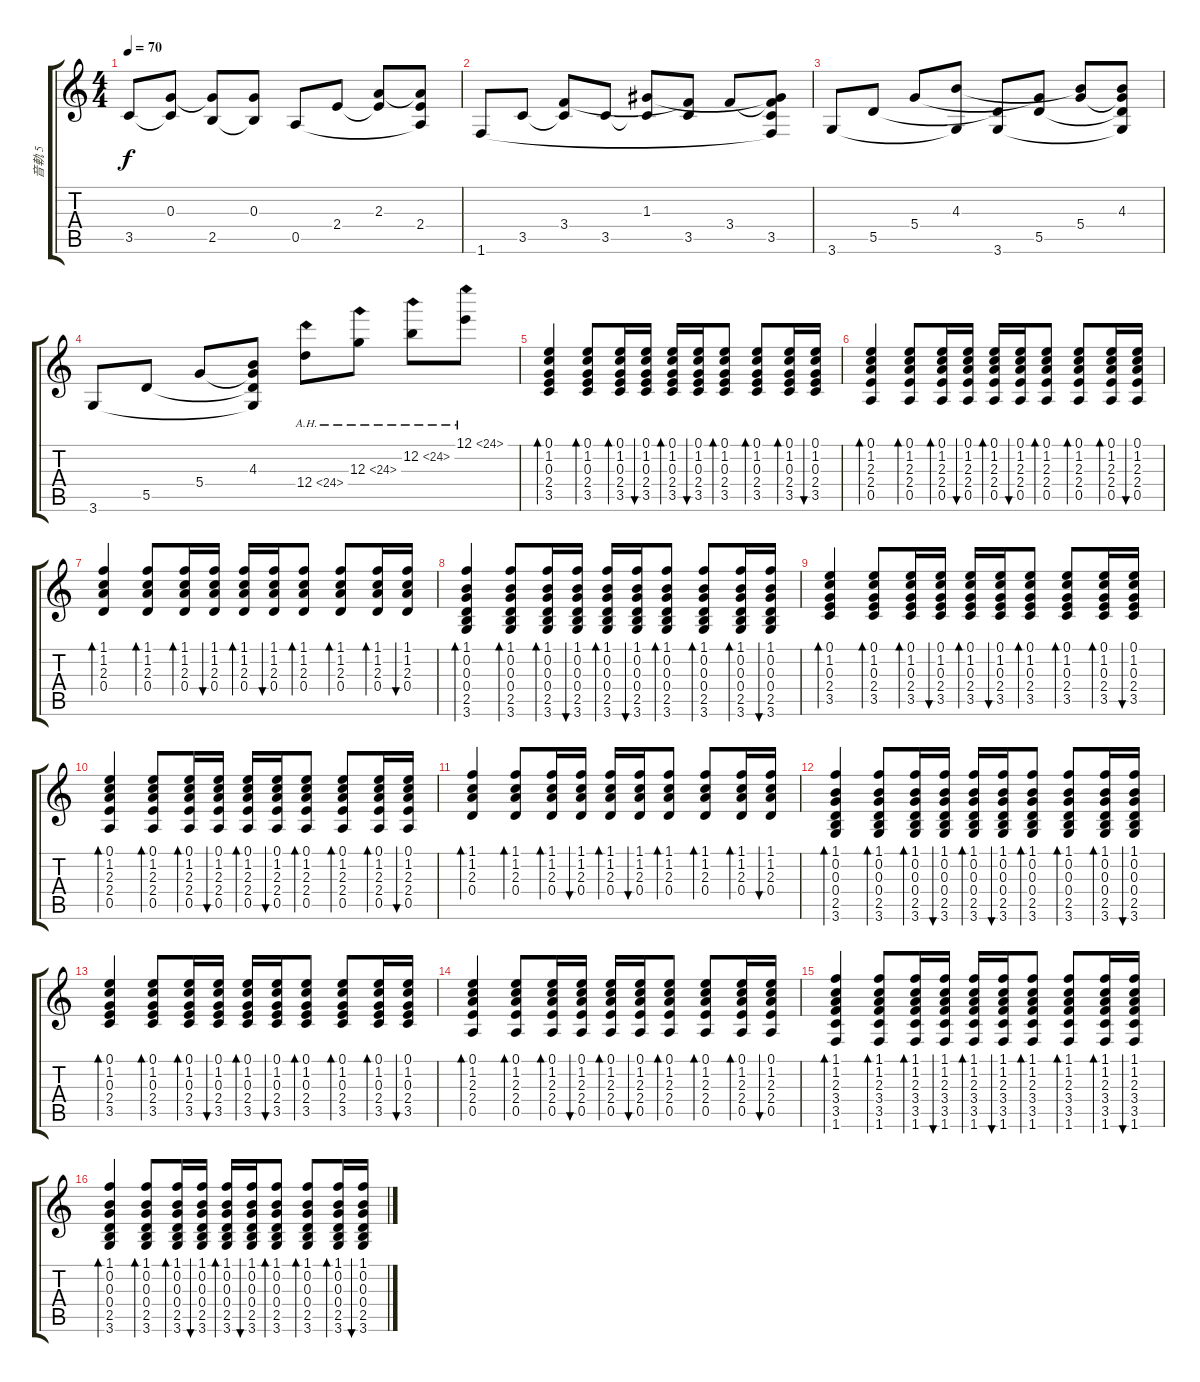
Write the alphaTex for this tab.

\track ("音軌 5" "音軌 5") {instrument acousticguitarsteel}
\staff {score tabs}
\tuning (E4 B3 G3 D3 A2 E2) {hide}
\ts (4 4)
\tempo 70
\clef g2
\ks c
3.5.8{dy f} (0.3 3.5{t}).8 (0.3{t} 2.5).8 (0.3 2.5{t}).8 0.5.8 2.4.8 (2.3 2.4{t}).8 (2.3{t} 2.4 0.5{t}).8 |
1.6.8 3.5.8 (3.4 3.5{t}).8 3.5.8 (1.3 3.5{t}).8 (3.4{t} 3.5).8 3.4.8 (1.3{t} 3.4{t} 3.5 1.6{t}).8 |
3.6.8 5.5.8 5.4.8 (4.3 3.6{t}).8 (5.5{t} 3.6).8 (5.4{t} 5.5).8 (4.3{t} 5.4).8 (4.3 5.4{t} 5.5{t} 3.6{t}).8 |
3.6.8 5.5.8 5.4.8 (4.3 5.4{t} 5.5{t} 3.6{t}).8 12.4{ah 12}.8 12.3{ah 12}.8 12.2{ah 12}.8 12.1{ah 12}.8 |
(0.1 1.2 0.3 2.4 3.5).4{bd 60} (0.1 1.2 0.3 2.4 3.5).8{bd 60} (0.1 1.2 0.3 2.4 3.5).16{bd 60} (0.1 1.2 0.3 2.4 3.5).16{bu 60} (0.1 1.2 0.3 2.4 3.5).16{bd 60} (0.1 1.2 0.3 2.4 3.5).16{bu 60} (0.1 1.2 0.3 2.4 3.5).8{bd 60} (0.1 1.2 0.3 2.4 3.5).8{bd 60} (0.1 1.2 0.3 2.4 3.5).16{bd 60} (0.1 1.2 0.3 2.4 3.5).16{bu 60} |
(0.1 1.2 2.3 2.4 0.5).4{bd 60} (0.1 1.2 2.3 2.4 0.5).8{bd 60} (0.1 1.2 2.3 2.4 0.5).16{bd 60} (0.1 1.2 2.3 2.4 0.5).16{bu 60} (0.1 1.2 2.3 2.4 0.5).16{bd 60} (0.1 1.2 2.3 2.4 0.5).16{bu 60} (0.1 1.2 2.3 2.4 0.5).8{bd 60} (0.1 1.2 2.3 2.4 0.5).8{bd 60} (0.1 1.2 2.3 2.4 0.5).16{bd 60} (0.1 1.2 2.3 2.4 0.5).16{bu 60} |
(1.1 1.2 2.3 0.4).4{bd 60} (1.1 1.2 2.3 0.4).8{bd 60} (1.1 1.2 2.3 0.4).16{bd 60} (1.1 1.2 2.3 0.4).16{bu 60} (1.1 1.2 2.3 0.4).16{bd 60} (1.1 1.2 2.3 0.4).16{bu 60} (1.1 1.2 2.3 0.4).8{bd 60} (1.1 1.2 2.3 0.4).8{bd 60} (1.1 1.2 2.3 0.4).16{bd 60} (1.1 1.2 2.3 0.4).16{bu 60} |
(1.1 0.2 0.3 0.4 2.5 3.6).4{bd 60} (1.1 0.2 0.3 0.4 2.5 3.6).8{bd 60} (1.1 0.2 0.3 0.4 2.5 3.6).16{bd 60} (1.1 0.2 0.3 0.4 2.5 3.6).16{bu 60} (1.1 0.2 0.3 0.4 2.5 3.6).16{bd 60} (1.1 0.2 0.3 0.4 2.5 3.6).16{bu 60} (1.1 0.2 0.3 0.4 2.5 3.6).8{bd 60} (1.1 0.2 0.3 0.4 2.5 3.6).8{bd 60} (1.1 0.2 0.3 0.4 2.5 3.6).16{bd 60} (1.1 0.2 0.3 0.4 2.5 3.6).16{bu 60} |
(0.1 1.2 0.3 2.4 3.5).4{bd 60} (0.1 1.2 0.3 2.4 3.5).8{bd 60} (0.1 1.2 0.3 2.4 3.5).16{bd 60} (0.1 1.2 0.3 2.4 3.5).16{bu 60} (0.1 1.2 0.3 2.4 3.5).16{bd 60} (0.1 1.2 0.3 2.4 3.5).16{bu 60} (0.1 1.2 0.3 2.4 3.5).8{bd 60} (0.1 1.2 0.3 2.4 3.5).8{bd 60} (0.1 1.2 0.3 2.4 3.5).16{bd 60} (0.1 1.2 0.3 2.4 3.5).16{bu 60} |
(0.1 1.2 2.3 2.4 0.5).4{bd 60} (0.1 1.2 2.3 2.4 0.5).8{bd 60} (0.1 1.2 2.3 2.4 0.5).16{bd 60} (0.1 1.2 2.3 2.4 0.5).16{bu 60} (0.1 1.2 2.3 2.4 0.5).16{bd 60} (0.1 1.2 2.3 2.4 0.5).16{bu 60} (0.1 1.2 2.3 2.4 0.5).8{bd 60} (0.1 1.2 2.3 2.4 0.5).8{bd 60} (0.1 1.2 2.3 2.4 0.5).16{bd 60} (0.1 1.2 2.3 2.4 0.5).16{bu 60} |
(1.1 1.2 2.3 0.4).4{bd 60} (1.1 1.2 2.3 0.4).8{bd 60} (1.1 1.2 2.3 0.4).16{bd 60} (1.1 1.2 2.3 0.4).16{bu 60} (1.1 1.2 2.3 0.4).16{bd 60} (1.1 1.2 2.3 0.4).16{bu 60} (1.1 1.2 2.3 0.4).8{bd 60} (1.1 1.2 2.3 0.4).8{bd 60} (1.1 1.2 2.3 0.4).16{bd 60} (1.1 1.2 2.3 0.4).16{bu 60} |
(1.1 0.2 0.3 0.4 2.5 3.6).4{bd 60} (1.1 0.2 0.3 0.4 2.5 3.6).8{bd 60} (1.1 0.2 0.3 0.4 2.5 3.6).16{bd 60} (1.1 0.2 0.3 0.4 2.5 3.6).16{bu 60} (1.1 0.2 0.3 0.4 2.5 3.6).16{bd 60} (1.1 0.2 0.3 0.4 2.5 3.6).16{bu 60} (1.1 0.2 0.3 0.4 2.5 3.6).8{bd 60} (1.1 0.2 0.3 0.4 2.5 3.6).8{bd 60} (1.1 0.2 0.3 0.4 2.5 3.6).16{bd 60} (1.1 0.2 0.3 0.4 2.5 3.6).16{bu 60} |
(0.1 1.2 0.3 2.4 3.5).4{bd 60} (0.1 1.2 0.3 2.4 3.5).8{bd 60} (0.1 1.2 0.3 2.4 3.5).16{bd 60} (0.1 1.2 0.3 2.4 3.5).16{bu 60} (0.1 1.2 0.3 2.4 3.5).16{bd 60} (0.1 1.2 0.3 2.4 3.5).16{bu 60} (0.1 1.2 0.3 2.4 3.5).8{bd 60} (0.1 1.2 0.3 2.4 3.5).8{bd 60} (0.1 1.2 0.3 2.4 3.5).16{bd 60} (0.1 1.2 0.3 2.4 3.5).16{bu 60} |
(0.1 1.2 2.3 2.4 0.5).4{bd 60} (0.1 1.2 2.3 2.4 0.5).8{bd 60} (0.1 1.2 2.3 2.4 0.5).16{bd 60} (0.1 1.2 2.3 2.4 0.5).16{bu 60} (0.1 1.2 2.3 2.4 0.5).16{bd 60} (0.1 1.2 2.3 2.4 0.5).16{bu 60} (0.1 1.2 2.3 2.4 0.5).8{bd 60} (0.1 1.2 2.3 2.4 0.5).8{bd 60} (0.1 1.2 2.3 2.4 0.5).16{bd 60} (0.1 1.2 2.3 2.4 0.5).16{bu 60} |
(1.1 1.2 2.3 3.4 3.5 1.6).4{bd 60} (1.1 1.2 2.3 3.4 3.5 1.6).8{bd 60} (1.1 1.2 2.3 3.4 3.5 1.6).16{bd 60} (1.1 1.2 2.3 3.4 3.5 1.6).16{bu 60} (1.1 1.2 2.3 3.4 3.5 1.6).16{bd 60} (1.1 1.2 2.3 3.4 3.5 1.6).16{bu 60} (1.1 1.2 2.3 3.4 3.5 1.6).8{bd 60} (1.1 1.2 2.3 3.4 3.5 1.6).8{bd 60} (1.1 1.2 2.3 3.4 3.5 1.6).16{bd 60} (1.1 1.2 2.3 3.4 3.5 1.6).16{bu 60} |
(1.1 0.2 0.3 0.4 2.5 3.6).4{bd 60} (1.1 0.2 0.3 0.4 2.5 3.6).8{bd 60} (1.1 0.2 0.3 0.4 2.5 3.6).16{bd 60} (1.1 0.2 0.3 0.4 2.5 3.6).16{bu 60} (1.1 0.2 0.3 0.4 2.5 3.6).16{bd 60} (1.1 0.2 0.3 0.4 2.5 3.6).16{bu 60} (1.1 0.2 0.3 0.4 2.5 3.6).8{bd 60} (1.1 0.2 0.3 0.4 2.5 3.6).8{bd 60} (1.1 0.2 0.3 0.4 2.5 3.6).16{bd 60} (1.1 0.2 0.3 0.4 2.5 3.6).16{bu 60}
